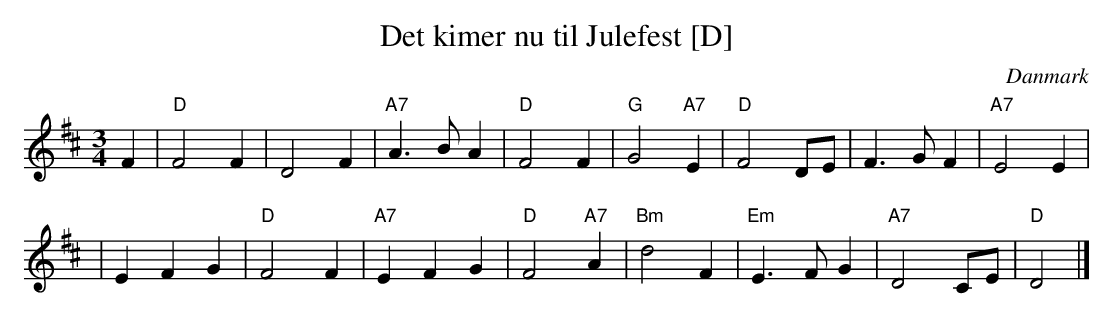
X:1
T: Det kimer nu til Julefest [D]
O: Danmark
M: 3/4
L: 1/4
K: D
F \
| "D"F2 F \
| D2 F \
| "A7"A>B A \
| "D"F2 F \
| "G"G2 "A7"E \
| "D"F2 D/E/ \
| F>G F \
| "A7"E2 E |
| EF G \
| "D"F2 F \
| "A7"EF G \
| "D"F2 "A7"A \
| "Bm"d2 F \
| "Em"E>F G \
| "A7"D2 C/E/ \
| "D"D2 |]
